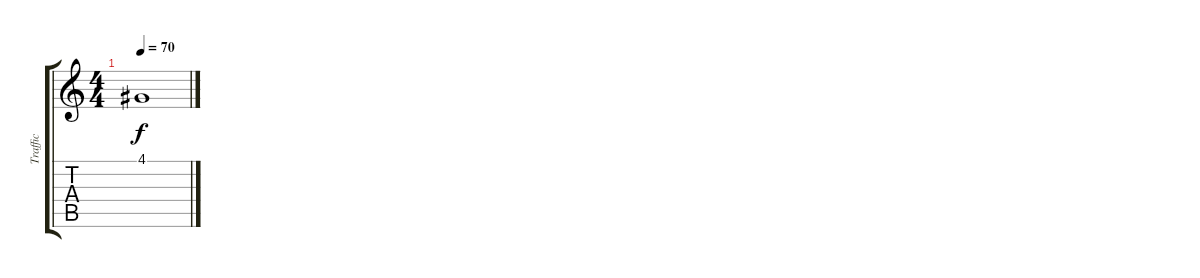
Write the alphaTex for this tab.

\track ("Traffic" "Traffic") {instrument seashore}
\staff {score tabs}
\tuning (E4 B3 G3 D3 A2 E2) {hide}
\ts (4 4)
\tempo 70
\clef g2
\ks c
4.1.1{dy f volume 2}
